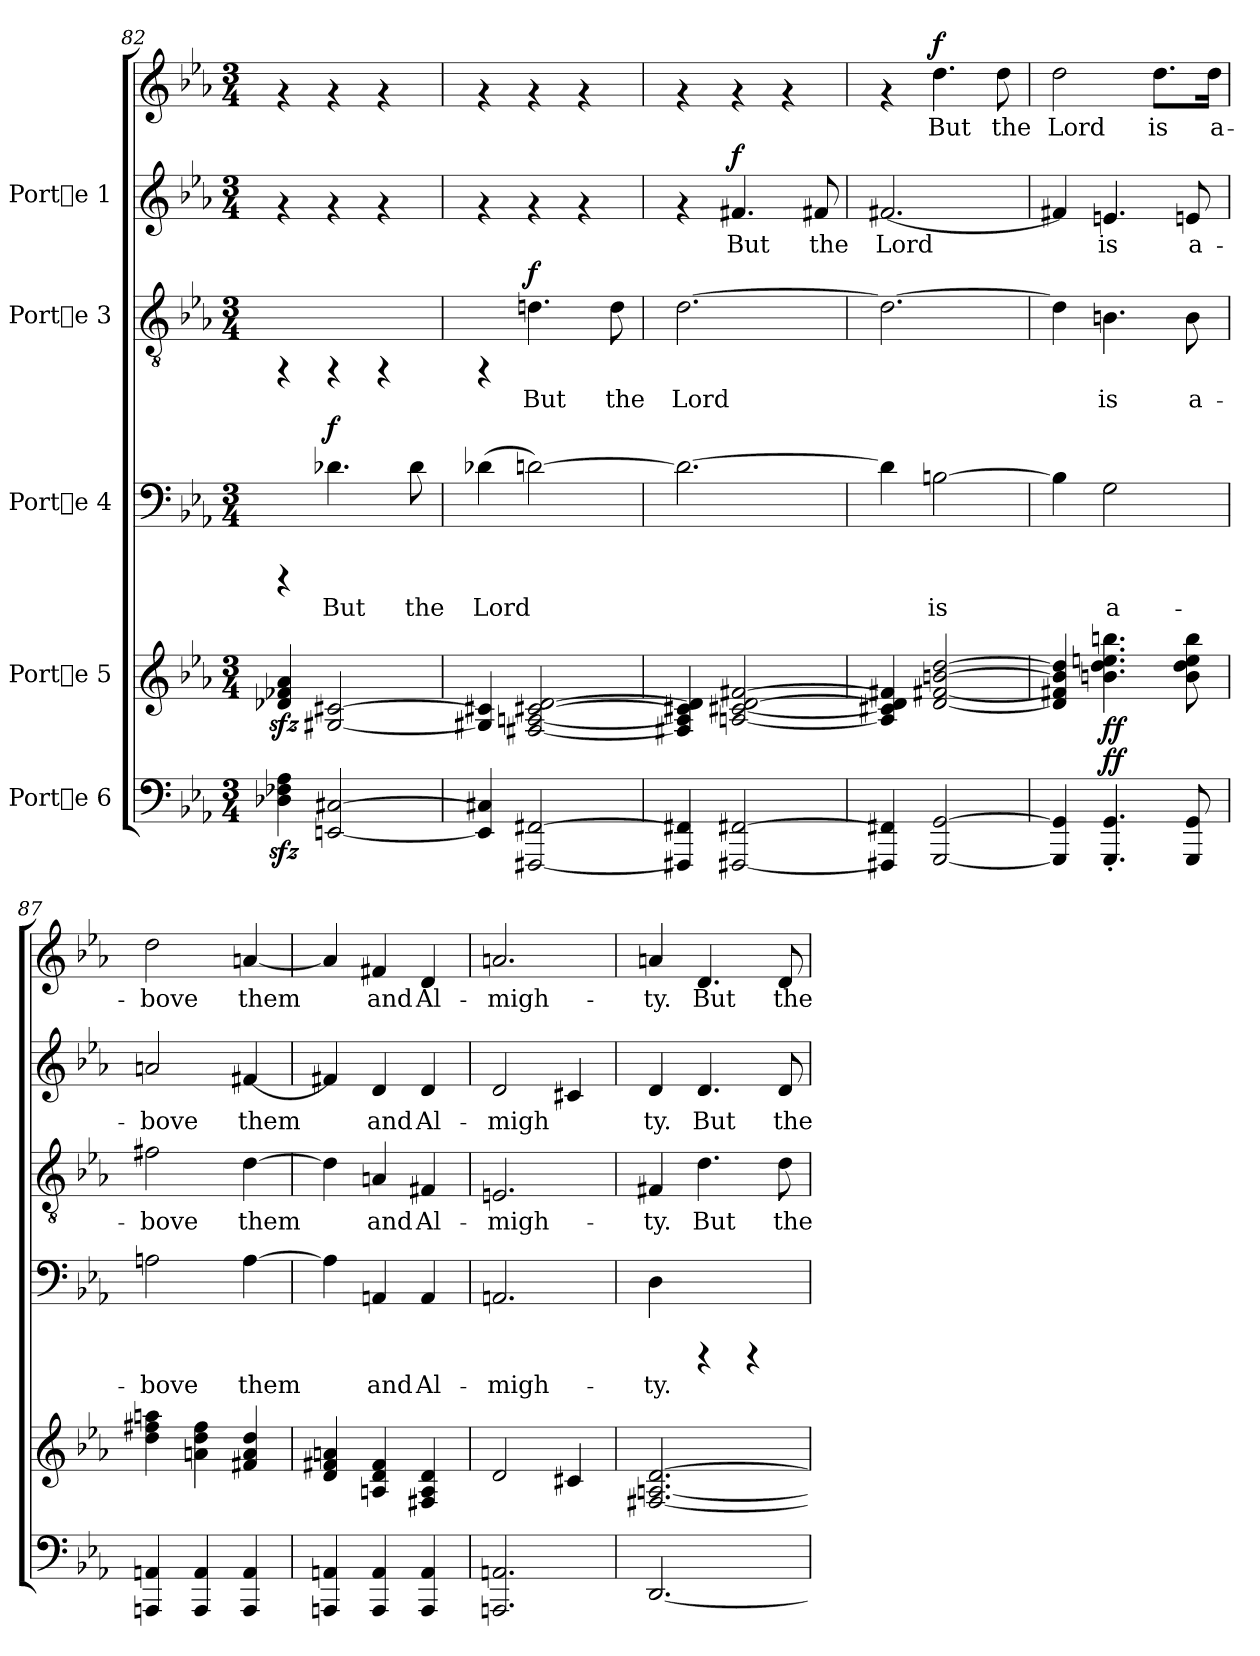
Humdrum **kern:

**kern	**dynam	**kern	**dynam	**kern	**text	**dynam	**kern	**text	**dynam	**kern	**text	**kern	**text	**dynam
*part5	*part5	*part4	*part4	*part3	*part3	*part3	*part2	*part2	*part2	*part1	*part1	*part1	*part1	*part1
*staff6	*staff6	*staff5	*staff5	*staff4	*staff4	*staff4	*staff3	*staff3	*staff3	*staff2	*staff2	*staff1	*staff1	*staff1/2
*I"Porte 6	*	*I"Porte 5	*	*I"Porte 4	*	*	*I"Porte 3	*	*	*I"Porte 1	*	*	*	*
*clefF4	*	*clefG2	*	*clefF4	*	*	*clefGv2	*	*	*clefG2	*	*clefG2	*	*
*k[b-e-a-]	*	*k[b-e-a-]	*	*k[b-e-a-]	*	*	*k[b-e-a-]	*	*	*k[b-e-a-]	*	*k[b-e-a-]	*	*
*E-:	*	*E-:	*	*E-:	*	*	*E-:	*	*	*E-:	*	*E-:	*	*
*M3/4	*	*M3/4	*	*M3/4	*	*	*M3/4	*	*	*M3/4	*	*M3/4	*	*
=82	=82	=82	=82	=82	=82	=82	=82	=82	=82	=82	=82	=82	=82	=82
4A-\zz> 4F-X\zz> 4D-X\zz>	.	4a-/zz< 4f-X/zz< 4d-X/zz<	.	4rCCC	.	.	4rFF	.	.	4rf	.	4rf	.	.
!	!	!	!	!	!LO:LY:b	!LO:DY:a	!	!	!	!	!	!	!	!
[<2C#X/ [<2EEn/	.	[<2c#X/ [<2G#X/	.	4.d-X\	But	f	4rFF	.	.	4rf	.	4rf	.	.
.	.	.	.	.	.	.	4rFF	.	.	4rf	.	4rf	.	.
!	!	!	!	!	!LO:LY:b	!	!	!	!	!	!	!	!	!
.	.	.	.	8d-\	the	.	.	.	.	.	.	.	.	.
=83	=83	=83	=83	=83	=83	=83	=83	=83	=83	=83	=83	=83	=83	=83
!	!	!	!	!	!LO:LY:b	!	!	!	!	!	!	!	!	!
4C#X/] 4EEn/]	.	4c#X/] 4G#X/]	.	(>4d-X\	Lord	.	4rFF	.	.	4rf	.	4rf	.	.
!	!	!	!	!	!LO:LY:b	!	!	!LO:LY:b	!LO:DY:a	!	!	!	!	!
[<2FF#X/ [<2FFF#X/	.	[<2d/ [<2c#X/ [<2An/ [<2F#X/	.	[>2dn\)	.	.	4.dn\	But	f	4rf	.	4rf	.	.
.	.	.	.	.	.	.	.	.	.	4rf	.	4rf	.	.
!	!	!	!	!	!	!	!	!LO:LY:b	!	!	!	!	!	!
.	.	.	.	.	.	.	8d\	the	.	.	.	.	.	.
!!LO:LB:g=z
=84	=84	=84	=84	=84	=84	=84	=84	=84	=84	=84	=84	=84	=84	=84
!	!	!	!	!	!	!	!	!LO:LY:b	!	!	!	!	!	!
4FF#X/] 4FFF#X/]	.	4d/] 4c#X/] 4An/] 4F#X/]	.	2.dn\_>	.	.	[>2.d\	Lord	.	4rf	.	4rf	.	.
!	!	!	!	!	!	!	!	!	!	!	!LO:LY:b	!	!	!LO:DY:a=2
[<2FF#X/ [<2FFF#X/	.	[<2f#X/ [<2d/ [<2c#X/ [<2An/	.	.	.	.	.	.	.	4.f#X/	But	4rf	.	f
.	.	.	.	.	.	.	.	.	.	.	.	4rf	.	.
!	!	!	!	!	!	!	!	!	!	!	!LO:LY:b	!	!	!
.	.	.	.	.	.	.	.	.	.	8f#X/	the	.	.	.
=85	=85	=85	=85	=85	=85	=85	=85	=85	=85	=85	=85	=85	=85	=85
!	!	!	!	!	!LO:LY:b	!	!	!	!	!	!LO:LY:b	!	!	!
4FF#X/] 4FFF#X/]	.	4f#X/] 4d/] 4c#X/] 4An/]	.	4dn\]	.	.	2.d\_>	.	.	[<2.f#X/	Lord	4rf	.	.
!	!	!	!	!	!LO:LY:b	!	!	!	!	!	!	!	!LO:LY:b	!LO:DY:a
[<2GG/ [<2GGG/	.	[<2dd/ [<2bn/ [<2f#X/ [<2d/	.	[>2Bn\	is	.	.	.	.	.	.	4.dd\	But	f
!	!	!	!	!	!	!	!	!	!	!	!	!	!LO:LY:b	!
.	.	.	.	.	.	.	.	.	.	.	.	8dd\	the	.
=86	=86	=86	=86	=86	=86	=86	=86	=86	=86	=86	=86	=86	=86	=86
!	!	!	!	!	!LO:LY:b	!	!	!LO:LY:b	!	!	!LO:LY:b	!	!LO:LY:b	!
4GG/] 4GGG/]	.	4dd/] 4bn/] 4f#X/] 4d/]	.	4Bn\]	.	.	4d\]	.	.	4f#X/]	-	2dd\	Lord	.
!	!LO:DY:a	!	!LO:DY:b	!	!LO:LY:b	!	!	!LO:LY:b	!	!	!LO:LY:b	!	!	!
4.GG/'< 4.GGG/'<	ff	4.bbn\ 4.een\ 4.dd\ 4.bn\	ff	2G\	a-	.	4.Bn\	is	.	4.en/	is	.	.	.
!	!	!	!	!	!	!	!	!	!	!	!	!	!LO:LY:b	!
.	.	.	.	.	.	.	.	.	.	.	.	8.dd\L	is	.
!	!	!	!	!	!	!	!	!LO:LY:b	!	!	!LO:LY:b	!	!	!
8GG/ 8GGG/	.	8bb\ 8ee\ 8dd\ 8b\	.	.	.	.	8B\	a-	.	8en/	a-	.	.	.
!	!	!	!	!	!	!	!	!	!	!	!	!	!LO:LY:b	!
.	.	.	.	.	.	.	.	.	.	.	.	16dd\Jk	a-	.
=87	=87	=87	=87	=87	=87	=87	=87	=87	=87	=87	=87	=87	=87	=87
!	!	!	!	!	!LO:LY:b	!	!	!LO:LY:b	!	!	!LO:LY:b	!	!LO:LY:b	!
4AAn/ 4AAAn/	.	4aan\ 4ff#X\ 4dd\	.	2An\	-bove	.	2f#X\	-bove	.	2an/	bove	2dd\	-bove	.
4AA/ 4AAA/	.	4ff#\ 4dd\ 4an\	.	.	.	.	.	.	.	.	.	.	.	.
!	!	!	!	!	!LO:LY:b	!	!	!LO:LY:b	!	!	!LO:LY:b	!	!LO:LY:b	!
4AA/ 4AAA/	.	4dd/ 4a/ 4f#X/	.	[>4A\	them	.	[>4d\	them	.	[<4f#X/	them	[<4an/	them	.
=88	=88	=88	=88	=88	=88	=88	=88	=88	=88	=88	=88	=88	=88	=88
!	!	!	!	!	!LO:LY:b	!	!	!LO:LY:b	!	!	!LO:LY:b	!	!LO:LY:b	!
4AAn/ 4AAAn/	.	4an/ 4f#X/ 4d/	.	4An\]	.	.	4d\]	.	.	4f#X/]	-	4an/]	.	.
!	!	!	!	!	!LO:LY:b	!	!	!LO:LY:b	!	!	!LO:LY:b	!	!LO:LY:b	!
4AA/ 4AAA/	.	4f#/ 4d/ 4An/	.	4AAn/	and	.	4An/	and	.	4d/	and	4f#X/	and	.
!	!	!	!	!	!LO:LY:b	!	!	!LO:LY:b	!	!	!LO:LY:b	!	!LO:LY:b	!
4AA/ 4AAA/	.	4d/ 4A/ 4F#X/	.	4AA/	Al-	.	4F#X/	Al-	.	4d/	Al-	4d/	Al-	.
=89	=89	=89	=89	=89	=89	=89	=89	=89	=89	=89	=89	=89	=89	=89
!	!	!	!	!	!LO:LY:b	!	!	!LO:LY:b	!	!	!LO:LY:b	!	!LO:LY:b	!
2.AAn/ 2.AAAn/	.	2d/	.	2.AAn/	-migh-	.	2.En/	-migh-	.	2d/	-migh-	2.an/	-migh-	.
!	!	!	!	!	!	!	!	!	!	!	!LO:LY:b	!	!	!
.	.	4c#X/	.	.	.	.	.	.	.	4c#X/	--	.	.	.
=90	=90	=90	=90	=90	=90	=90	=90	=90	=90	=90	=90	=90	=90	=90
!	!	!	!	!	!LO:LY:b	!	!	!LO:LY:b	!	!	!LO:LY:b	!	!LO:LY:b	!
[<2.DD/	.	[<2.d/ [<2.An/ [<2.F#X/	.	4D\	-ty.	.	4F#X/	-ty.	.	4d/	ty.	4an/	-ty.	.
!	!	!	!	!	!	!	!	!LO:LY:b	!	!	!LO:LY:b	!	!LO:LY:b	!
.	.	.	.	4rCCC	.	.	4.d\	But	.	4.d/	But	4.d/	But	.
.	.	.	.	4rCCC	.	.	.	.	.	.	.	.	.	.
!	!	!	!	!	!	!	!	!LO:LY:b	!	!	!LO:LY:b	!	!LO:LY:b	!
.	.	.	.	.	.	.	8d\	the	.	8d/	the	8d/	the	.
=	=	=	=	=	=	=	=	=	=	=	=	=	=	=
*-	*-	*-	*-	*-	*-	*-	*-	*-	*-	*-	*-	*-	*-	*-
